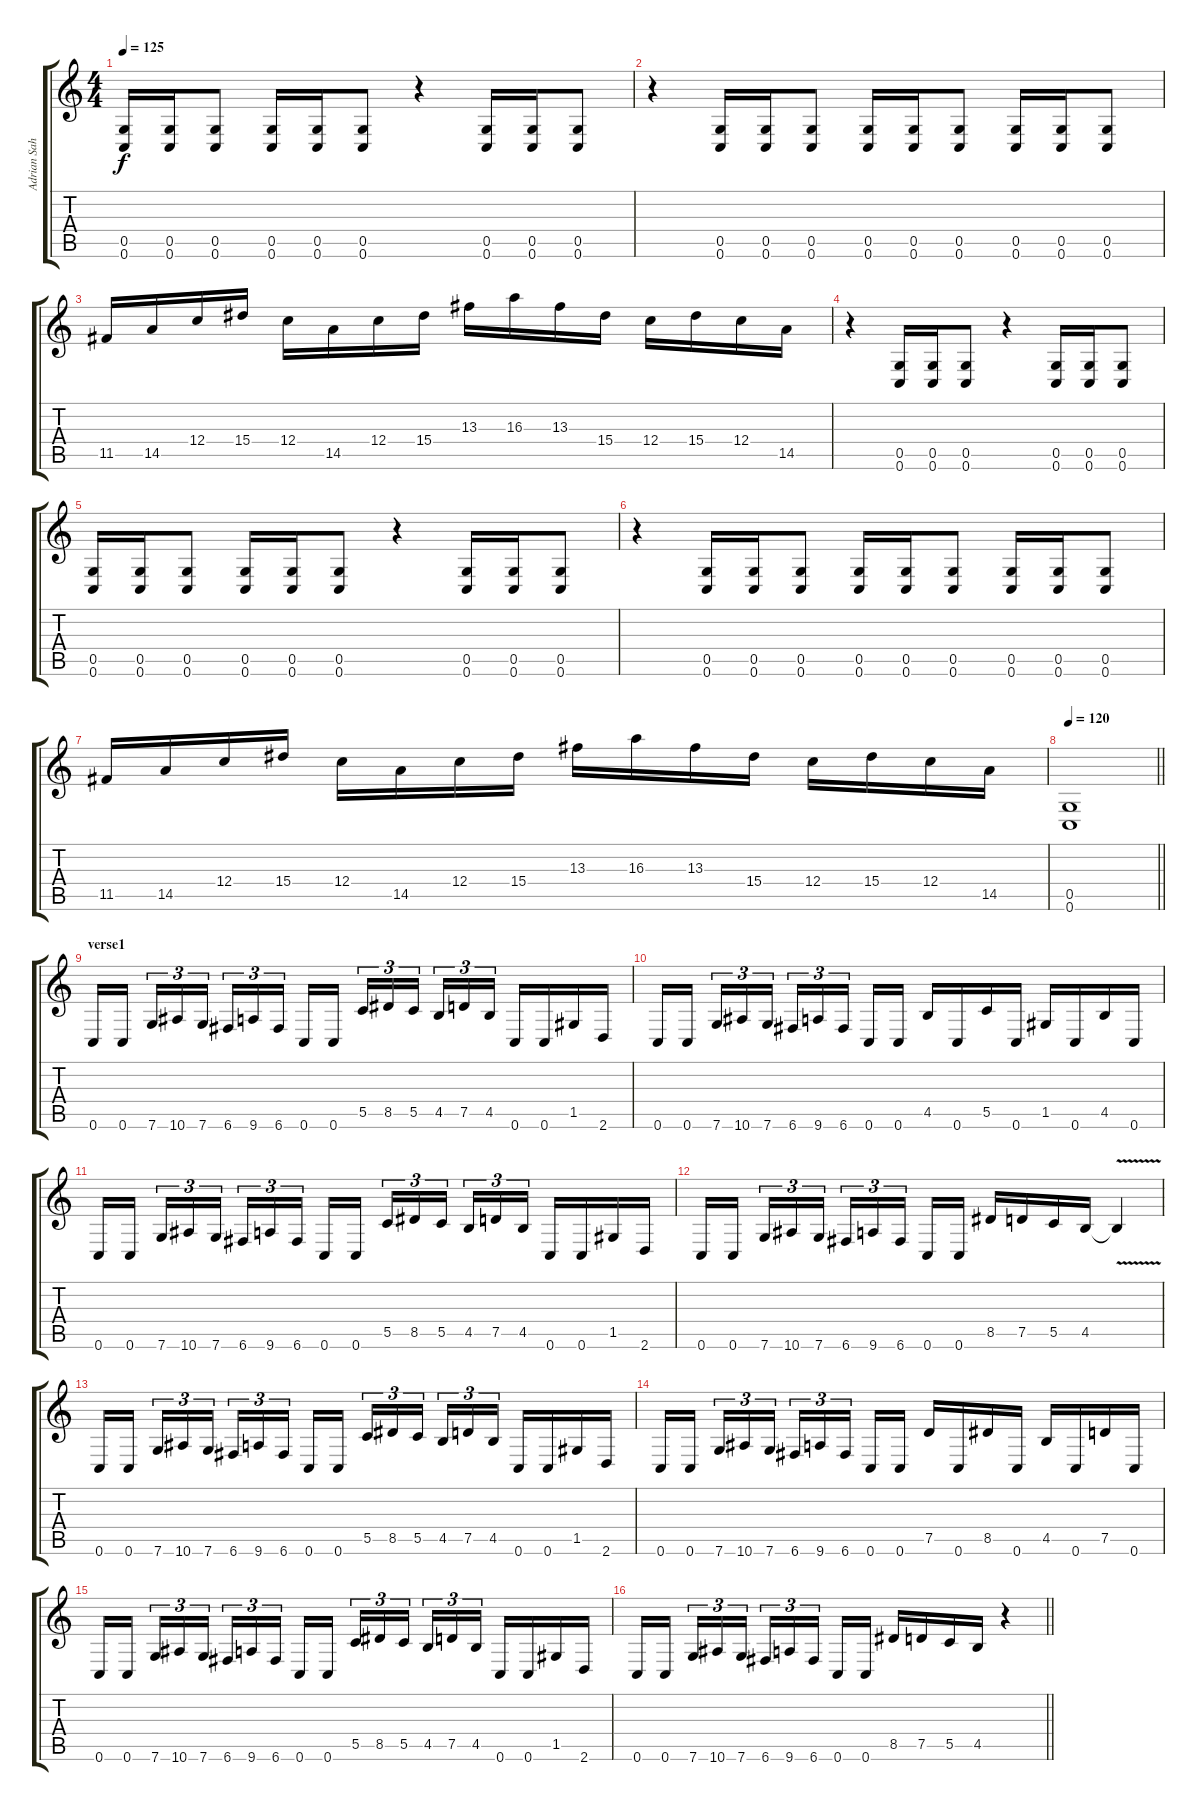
\track ("Adrian Sahid" "Adrian Sah") {instrument distortionguitar}
\staff {score tabs}
\tuning (D4 A3 F3 C3 G2 C2) {hide}
\ts (4 4)
\tempo 125
\clef g2
\ks c
(0.5 0.6).16{dy f} (0.5 0.6).16 (0.5 0.6).8 (0.5 0.6).16 (0.5 0.6).16 (0.5 0.6).8 r.4 (0.5 0.6).16 (0.5 0.6).16 (0.5 0.6).8 |
r.4 (0.5 0.6).16 (0.5 0.6).16 (0.5 0.6).8 (0.5 0.6).16 (0.5 0.6).16 (0.5 0.6).8 (0.5 0.6).16 (0.5 0.6).16 (0.5 0.6).8 |
11.5.16 14.5.16 12.4.16 15.4.16 12.4.16 14.5.16 12.4.16 15.4.16 13.3.16 16.3.16 13.3.16 15.4.16 12.4.16 15.4.16 12.4.16 14.5.16 |
r.4 (0.5 0.6).16 (0.5 0.6).16 (0.5 0.6).8 r.4 (0.5 0.6).16 (0.5 0.6).16 (0.5 0.6).8 |
(0.5 0.6).16 (0.5 0.6).16 (0.5 0.6).8 (0.5 0.6).16 (0.5 0.6).16 (0.5 0.6).8 r.4 (0.5 0.6).16 (0.5 0.6).16 (0.5 0.6).8 |
r.4 (0.5 0.6).16 (0.5 0.6).16 (0.5 0.6).8 (0.5 0.6).16 (0.5 0.6).16 (0.5 0.6).8 (0.5 0.6).16 (0.5 0.6).16 (0.5 0.6).8 |
11.5.16 14.5.16 12.4.16 15.4.16 12.4.16 14.5.16 12.4.16 15.4.16 13.3.16 16.3.16 13.3.16 15.4.16 12.4.16 15.4.16 12.4.16 14.5.16 |
\tempo 120
\barLineRight lightlight
(0.5 0.6).1 |
\section ("" "verse1")
0.6.16 0.6.16{beam splitsecondary} 7.6.16{tu (3 2)} 10.6.16{tu (3 2)} 7.6.16{tu (3 2)} 6.6.16{tu (3 2)} 9.6.16{tu (3 2)} 6.6.16{tu (3 2) beam splitsecondary} 0.6.16 0.6.16 5.5.16{tu (3 2)} 8.5.16{tu (3 2)} 5.5.16{tu (3 2) beam splitsecondary} 4.5.16{tu (3 2)} 7.5.16{tu (3 2)} 4.5.16{tu (3 2)} 0.6.16 0.6.16 1.5.16 2.6.16 |
0.6.16 0.6.16{beam splitsecondary} 7.6.16{tu (3 2)} 10.6.16{tu (3 2)} 7.6.16{tu (3 2)} 6.6.16{tu (3 2)} 9.6.16{tu (3 2)} 6.6.16{tu (3 2) beam splitsecondary} 0.6.16 0.6.16 4.5.16 0.6.16 5.5.16 0.6.16 1.5.16 0.6.16 4.5.16 0.6.16 |
0.6.16 0.6.16{beam splitsecondary} 7.6.16{tu (3 2)} 10.6.16{tu (3 2)} 7.6.16{tu (3 2)} 6.6.16{tu (3 2)} 9.6.16{tu (3 2)} 6.6.16{tu (3 2) beam splitsecondary} 0.6.16 0.6.16 5.5.16{tu (3 2)} 8.5.16{tu (3 2)} 5.5.16{tu (3 2) beam splitsecondary} 4.5.16{tu (3 2)} 7.5.16{tu (3 2)} 4.5.16{tu (3 2)} 0.6.16 0.6.16 1.5.16 2.6.16 |
0.6.16 0.6.16{beam splitsecondary} 7.6.16{tu (3 2)} 10.6.16{tu (3 2)} 7.6.16{tu (3 2)} 6.6.16{tu (3 2)} 9.6.16{tu (3 2)} 6.6.16{tu (3 2) beam splitsecondary} 0.6.16 0.6.16 8.5.16 7.5.16 5.5.16 4.5.16 4.5{v t}.4 |
0.6.16 0.6.16{beam splitsecondary} 7.6.16{tu (3 2)} 10.6.16{tu (3 2)} 7.6.16{tu (3 2)} 6.6.16{tu (3 2)} 9.6.16{tu (3 2)} 6.6.16{tu (3 2) beam splitsecondary} 0.6.16 0.6.16 5.5.16{tu (3 2)} 8.5.16{tu (3 2)} 5.5.16{tu (3 2) beam splitsecondary} 4.5.16{tu (3 2)} 7.5.16{tu (3 2)} 4.5.16{tu (3 2)} 0.6.16 0.6.16 1.5.16 2.6.16 |
0.6.16 0.6.16{beam splitsecondary} 7.6.16{tu (3 2)} 10.6.16{tu (3 2)} 7.6.16{tu (3 2)} 6.6.16{tu (3 2)} 9.6.16{tu (3 2)} 6.6.16{tu (3 2) beam splitsecondary} 0.6.16 0.6.16 7.5.16 0.6.16 8.5.16 0.6.16 4.5.16 0.6.16 7.5.16 0.6.16 |
0.6.16 0.6.16{beam splitsecondary} 7.6.16{tu (3 2)} 10.6.16{tu (3 2)} 7.6.16{tu (3 2)} 6.6.16{tu (3 2)} 9.6.16{tu (3 2)} 6.6.16{tu (3 2) beam splitsecondary} 0.6.16 0.6.16 5.5.16{tu (3 2)} 8.5.16{tu (3 2)} 5.5.16{tu (3 2) beam splitsecondary} 4.5.16{tu (3 2)} 7.5.16{tu (3 2)} 4.5.16{tu (3 2)} 0.6.16 0.6.16 1.5.16 2.6.16 |
\barLineRight lightlight
0.6.16 0.6.16{beam splitsecondary} 7.6.16{tu (3 2)} 10.6.16{tu (3 2)} 7.6.16{tu (3 2)} 6.6.16{tu (3 2)} 9.6.16{tu (3 2)} 6.6.16{tu (3 2) beam splitsecondary} 0.6.16 0.6.16 8.5.16 7.5.16 5.5.16 4.5.16 r.4
